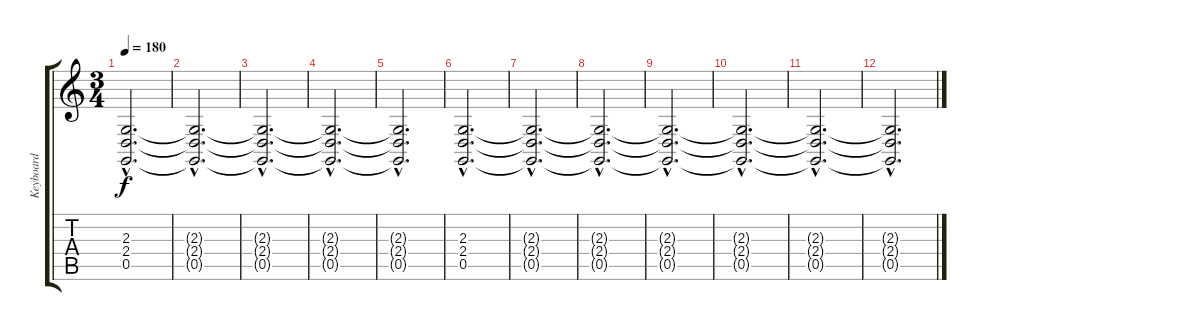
\track ("Keyboard" "Keyboard") {instrument pad4choir}
\staff {score tabs}
\tuning (D4 A3 F3 C3 G2 C2) {hide}
\ts (3 4)
\tempo 180
\clef g2
\ks c
(2.3{hac} 2.4{hac} 0.5{hac}).2{d dy f volume 9 instrument pad4choir} |
(2.3{hac t} 2.4{hac t} 0.5{hac t}).2{d} |
(2.3{hac t} 2.4{hac t} 0.5{hac t}).2{d} |
(2.3{hac t} 2.4{hac t} 0.5{hac t}).2{d} |
(2.3{hac t} 2.4{hac t} 0.5{hac t}).2{d} |
(2.3{hac} 2.4{hac} 0.5{hac}).2{d volume 0} |
(2.3{hac t} 2.4{hac t} 0.5{hac t}).2{d} |
(2.3{hac t} 2.4{hac t} 0.5{hac t}).2{d} |
(2.3{hac t} 2.4{hac t} 0.5{hac t}).2{d} |
(2.3{hac t} 2.4{hac t} 0.5{hac t}).2{d} |
(2.3{hac t} 2.4{hac t} 0.5{hac t}).2{d} |
(2.3{hac t} 2.4{hac t} 0.5{hac t}).2{d}
